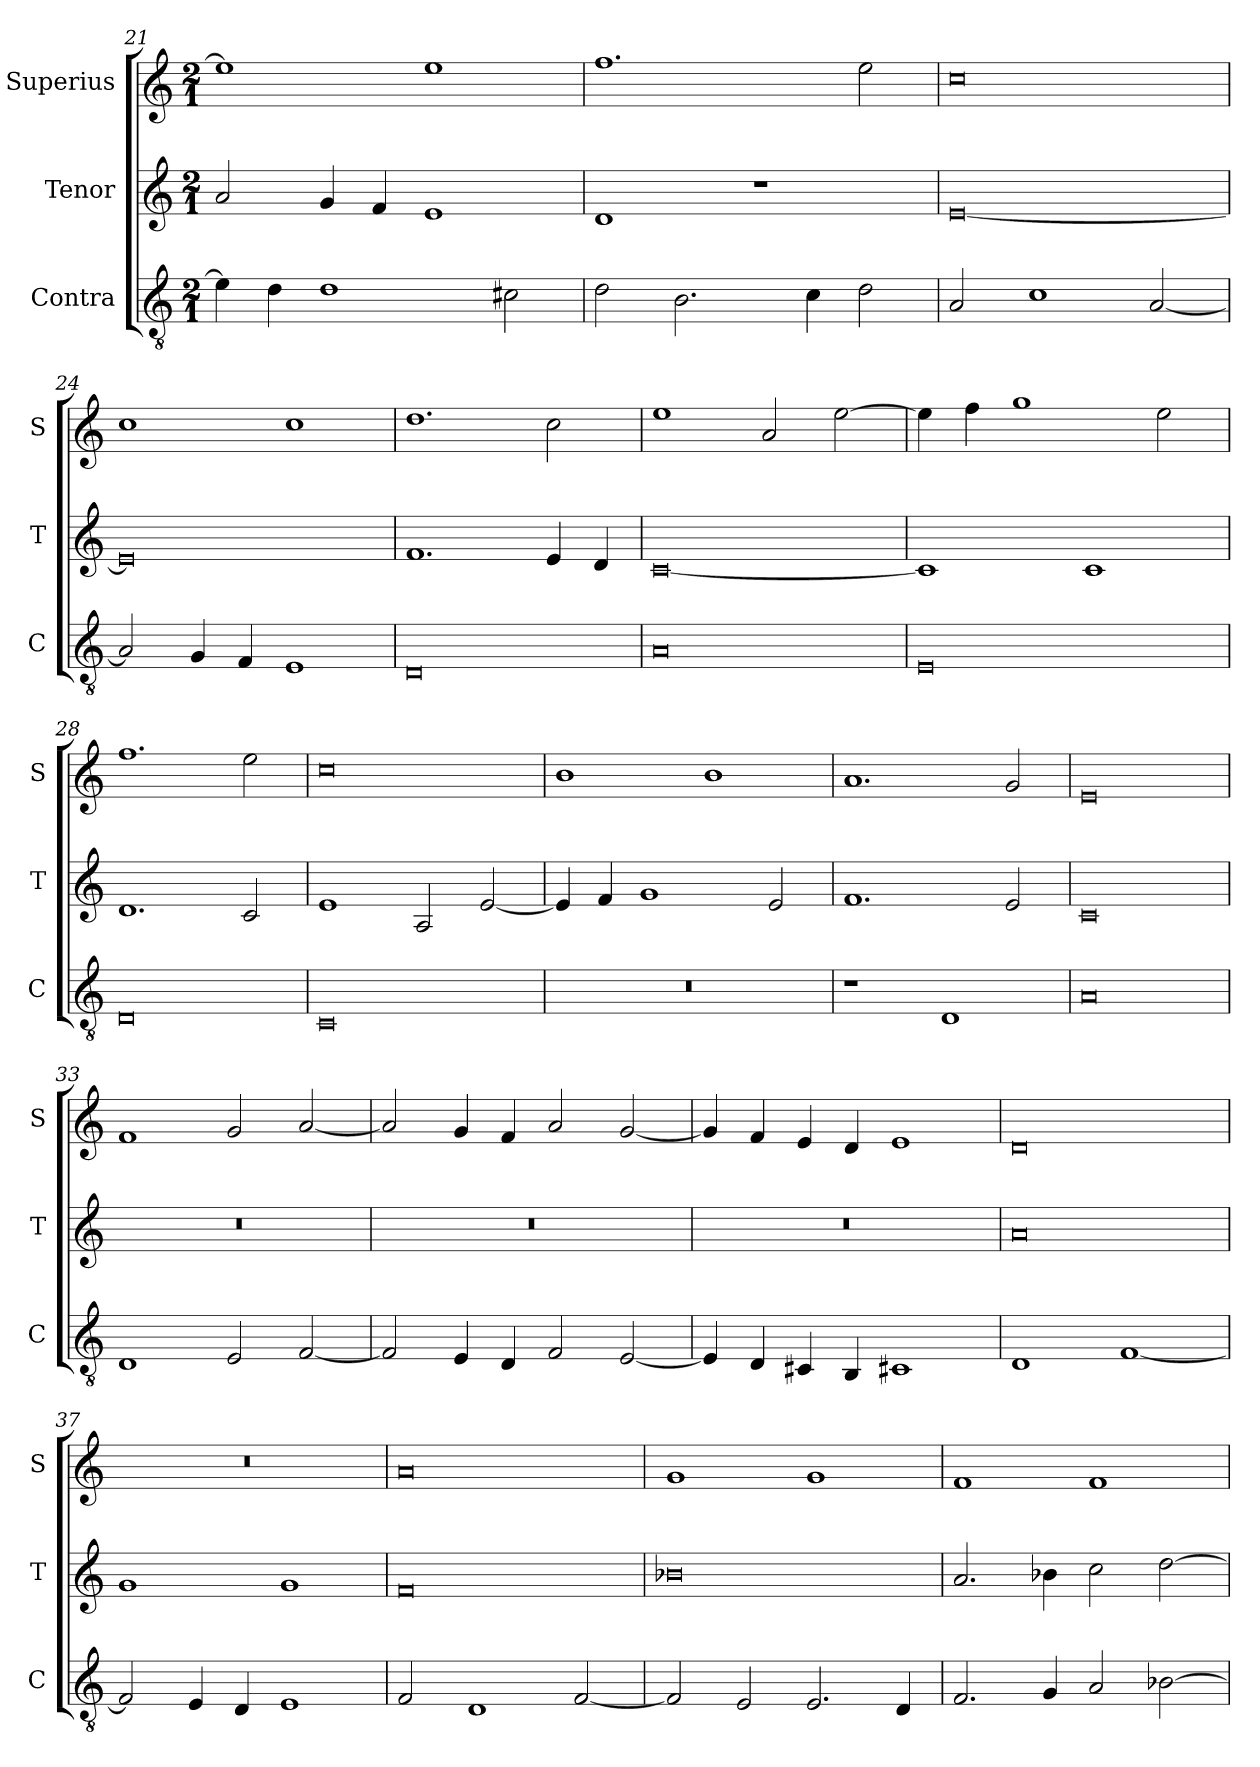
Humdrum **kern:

**kern	**kern	**kern
*part3	*part2	*part1
*staff3	*staff2	*staff1
*I"Contra	*I"Tenor	*I"Superius
*I'C	*I'T	*I'S
*clefGv2	*clefG2	*clefG2
*k[]	*k[]	*k[]
*M2/1	*M2/1	*M2/1
=21	=21	=21
4e]	2a	1ee]
4d	.	.
1d	4g	.
.	4f	.
.	1e	1ee
2c#X	.	.
=22	=22	=22
2d	1d	1.ff
2.B	.	.
.	1r	.
4c	.	.
2d	.	2ee
=23	=23	=23
2A	[0e	0cc
1c	.	.
[2A	.	.
=24	=24	=24
2A]	0e]	1cc
4G	.	.
4F	.	.
1E	.	1cc
=25	=25	=25
0D	1.f	1.dd
.	4e	2cc
.	4d	.
=26	=26	=26
0A	[0c	1ee
.	.	2a
.	.	[2ee
=27	=27	=27
0E	1c]	4ee]
.	.	4ff
.	.	1gg
.	1c	.
.	.	2ee
=28	=28	=28
0D	1.d	1.ff
.	2c	2ee
=29	=29	=29
0C	1e	0cc
.	2A	.
.	[2e	.
=30	=30	=30
0r	4e]	1b
.	4f	.
.	1g	.
.	.	1b
.	2e	.
=31	=31	=31
1r	1.f	1.a
1D	.	.
.	2e	2g
=32	=32	=32
0A	0c	0e
=33	=33	=33
1D	0r	1f
2E	.	2g
[2F	.	[2a
=34	=34	=34
2F]	0r	2a]
4E	.	4g
4D	.	4f
2F	.	2a
[2E	.	[2g
=35	=35	=35
4E]	0r	4g]
4D	.	4f
4C#X	.	4e
4BB	.	4d
1C#X	.	1e
=36	=36	=36
1D	0a	0d
[1F	.	.
=37	=37	=37
2F]	1g	0r
4E	.	.
4D	.	.
1E	1g	.
=38	=38	=38
2F	0f	0a
1D	.	.
[2F	.	.
=39	=39	=39
2F]	0b-X	1g
2E	.	.
2.E	.	1g
4D	.	.
=40	=40	=40
2.F	2.a	1f
4G	4b-X	.
2A	2cc	1f
[2B-X	[2dd	.
=	=	=
*-	*-	*-
